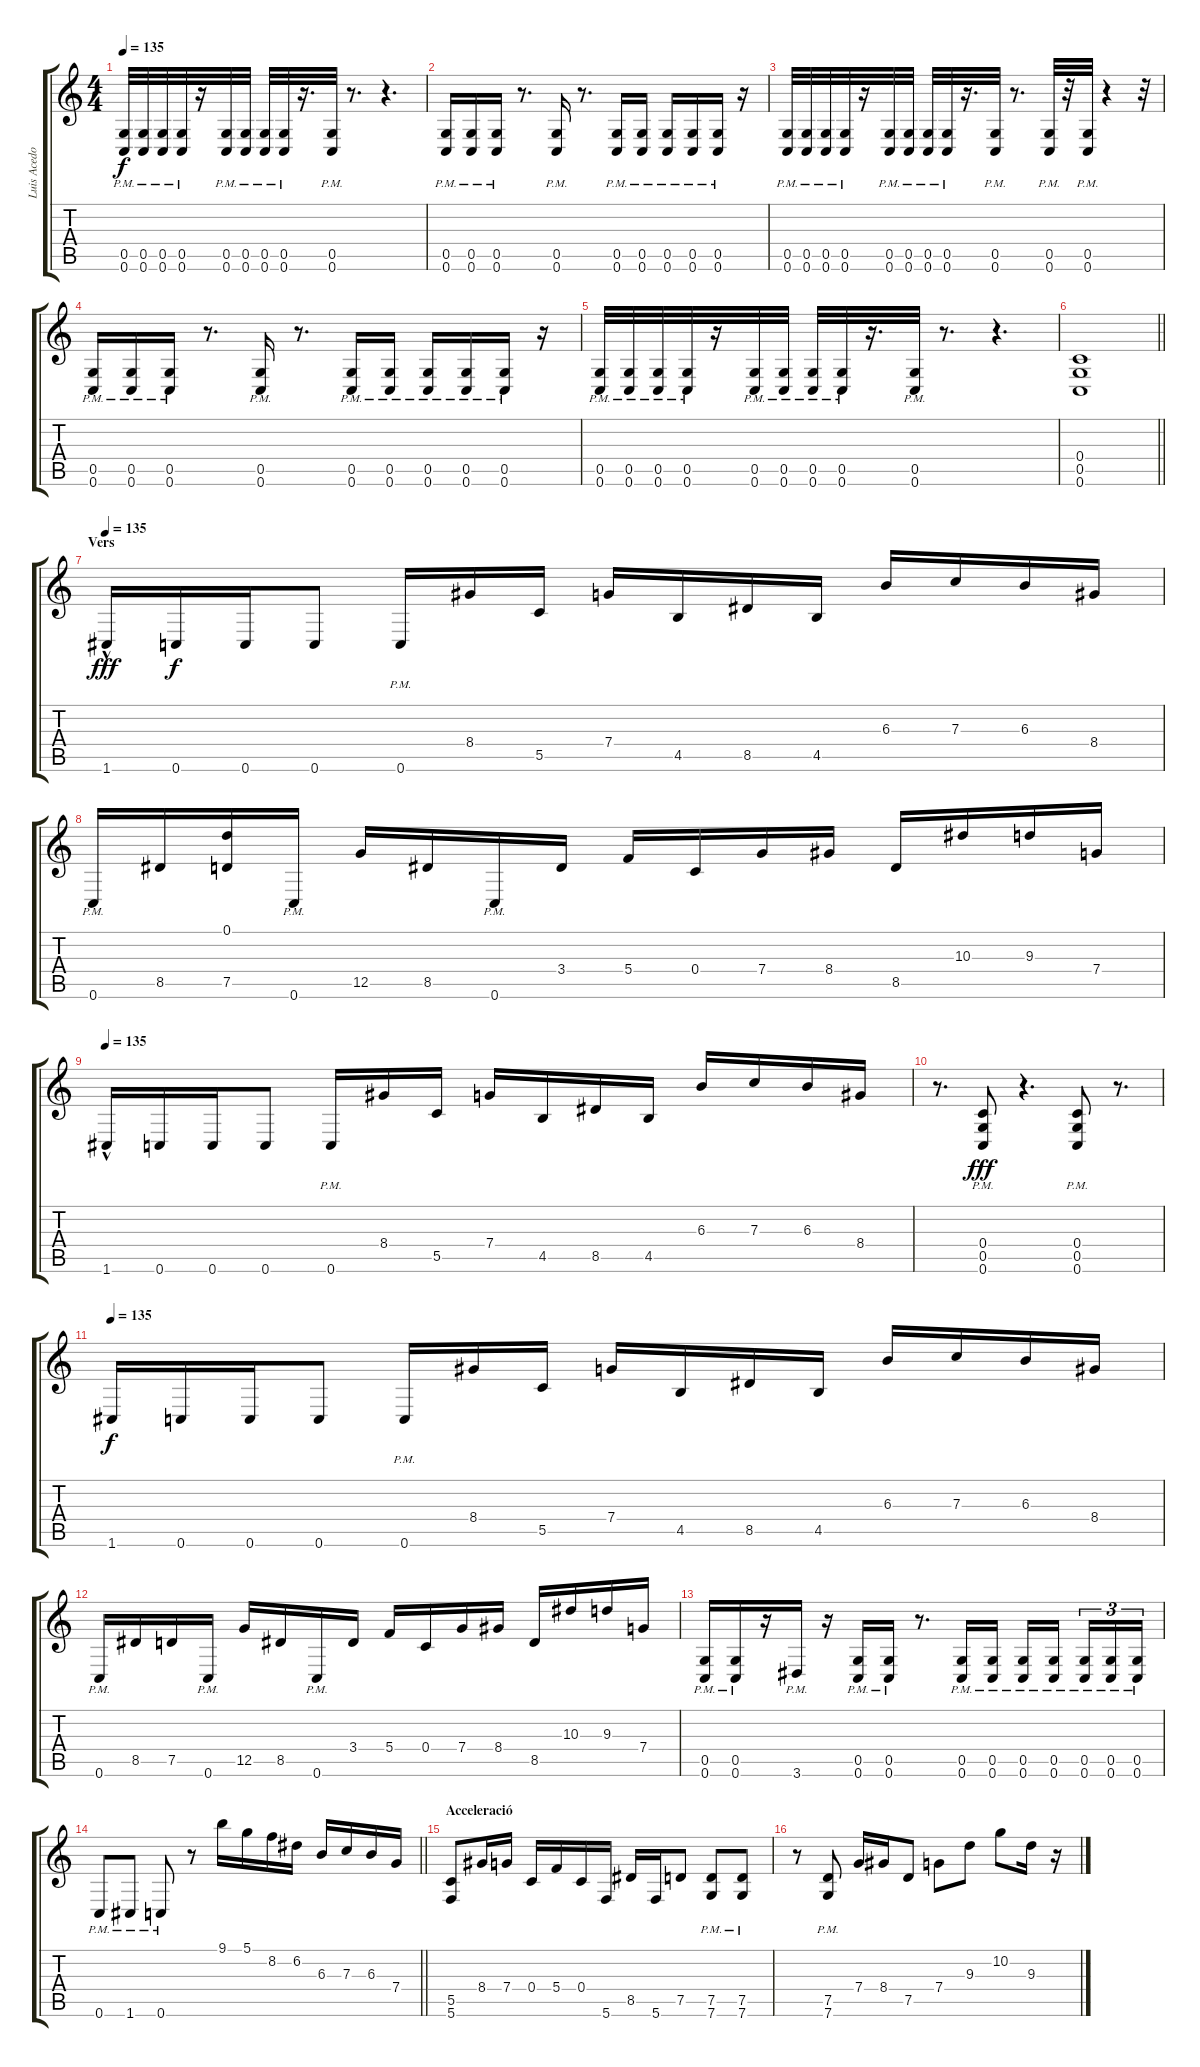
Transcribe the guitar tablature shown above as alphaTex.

\track ("Luis Acedo" "Luis Acedo") {instrument distortionguitar}
\staff {score tabs}
\tuning (D4 A3 F3 C3 G2 C2) {hide}
\ts (4 4)
\tempo 135
\clef g2
\ks c
(0.5{pm} 0.6{pm}).32{dy f} (0.5{pm} 0.6{pm}).32 (0.5{pm} 0.6{pm}).32 (0.5{pm} 0.6{pm}).32 r.16 (0.5{pm} 0.6{pm}).32 (0.5{pm} 0.6{pm}).32 (0.5{pm} 0.6{pm}).32 (0.5{pm} 0.6{pm}).32 r.16{d} (0.5{pm} 0.6{pm}).32 r.8{d} r.4{d} |
(0.5{pm} 0.6{pm}).16 (0.5{pm} 0.6{pm}).16 (0.5{pm} 0.6{pm}).16 r.8{d} (0.5{pm} 0.6{pm}).16 r.8{d} (0.5{pm} 0.6{pm}).16 (0.5{pm} 0.6{pm}).16 (0.5{pm} 0.6{pm}).16 (0.5{pm} 0.6{pm}).16 (0.5{pm} 0.6{pm}).16 r.16 |
(0.5{pm} 0.6{pm}).32 (0.5{pm} 0.6{pm}).32 (0.5{pm} 0.6{pm}).32 (0.5{pm} 0.6{pm}).32 r.16 (0.5{pm} 0.6{pm}).32 (0.5{pm} 0.6{pm}).32 (0.5{pm} 0.6{pm}).32 (0.5{pm} 0.6{pm}).32 r.16{d} (0.5{pm} 0.6{pm}).32 r.8{d} (0.5{pm} 0.6{pm}).32 r.32 (0.5{pm} 0.6{pm}).32 r.4 r.32 |
(0.5{pm} 0.6{pm}).16 (0.5{pm} 0.6{pm}).16 (0.5{pm} 0.6{pm}).16 r.8{d} (0.5{pm} 0.6{pm}).16 r.8{d} (0.5{pm} 0.6{pm}).16 (0.5{pm} 0.6{pm}).16 (0.5{pm} 0.6{pm}).16 (0.5{pm} 0.6{pm}).16 (0.5{pm} 0.6{pm}).16 r.16 |
(0.5{pm} 0.6{pm}).32 (0.5{pm} 0.6{pm}).32 (0.5{pm} 0.6{pm}).32 (0.5{pm} 0.6{pm}).32 r.16 (0.5{pm} 0.6{pm}).32 (0.5{pm} 0.6{pm}).32 (0.5{pm} 0.6{pm}).32 (0.5{pm} 0.6{pm}).32 r.16{d} (0.5{pm} 0.6{pm}).32 r.8{d} r.4{d} |
\barLineRight lightlight
(0.4 0.5 0.6).1 |
\section ("" "Vers")
\tempo 135
1.6{hac}.16{dy fff} 0.6.16{dy f} 0.6.16 0.6.8 0.6{pm}.16 8.4.16 5.5.16 7.4.16 4.5.16 8.5.16 4.5.16 6.3.16 7.3.16 6.3.16 8.4.16 |
0.6{pm}.16 8.5.16 (0.1 7.5).16 0.6{pm}.16 12.5.16 8.5.16 0.6{pm}.16 3.4.16 5.4.16 0.4.16 7.4.16 8.4.16 8.5.16 10.3.16 9.3.16 7.4.16 |
\tempo 135
1.6{hac}.16 0.6.16 0.6.16 0.6.8 0.6{pm}.16 8.4.16 5.5.16 7.4.16 4.5.16 8.5.16 4.5.16 6.3.16 7.3.16 6.3.16 8.4.16 |
r.8{d} (0.4{pm} 0.5{pm} 0.6{pm}).8{dy fff} r.4{d} (0.4{pm} 0.5{pm} 0.6{pm}).8 r.8{d} |
\tempo 135
1.6.16{dy f} 0.6.16 0.6.16 0.6.8 0.6{pm}.16 8.4.16 5.5.16 7.4.16 4.5.16 8.5.16 4.5.16 6.3.16 7.3.16 6.3.16 8.4.16 |
0.6{pm}.16 8.5.16 7.5.16 0.6{pm}.16 12.5.16 8.5.16 0.6{pm}.16 3.4.16 5.4.16 0.4.16 7.4.16 8.4.16 8.5.16 10.3.16 9.3.16 7.4.16 |
(0.5{pm} 0.6{pm}).16 (0.5{pm} 0.6{pm}).16 r.16 3.6{pm}.16 r.16 (0.5{pm} 0.6{pm}).16 (0.5{pm} 0.6{pm}).16 r.8{d} (0.5{pm} 0.6{pm}).16 (0.5{pm} 0.6{pm}).16 (0.5{pm} 0.6{pm}).16 (0.5{pm} 0.6{pm}).16{beam splitsecondary} (0.5{pm} 0.6{pm}).16{tu (3 2)} (0.5{pm} 0.6{pm}).16{tu (3 2)} (0.5{pm} 0.6{pm}).16{tu (3 2)} |
\barLineRight lightlight
0.6{pm}.8 1.6{pm}.8 0.6{pm}.8 r.8 9.1.16 5.1.16 8.2.16 6.2.16 6.3.16 7.3.16 6.3.16 7.4.16 |
\section ("" "Acceleració")
(5.5 5.6).8 8.4.16 7.4.16 0.4.16 5.4.16 0.4.16 5.6.16 8.5.16 5.6.16 7.5.8 (7.5{pm} 7.6{pm}).8 (7.5{pm} 7.6{pm}).8 |
r.8 (7.5{pm} 7.6{pm}).8 7.4.16 8.4.16 7.5.8 7.4.8 9.3.8 10.2.8 9.3.16 r.16
